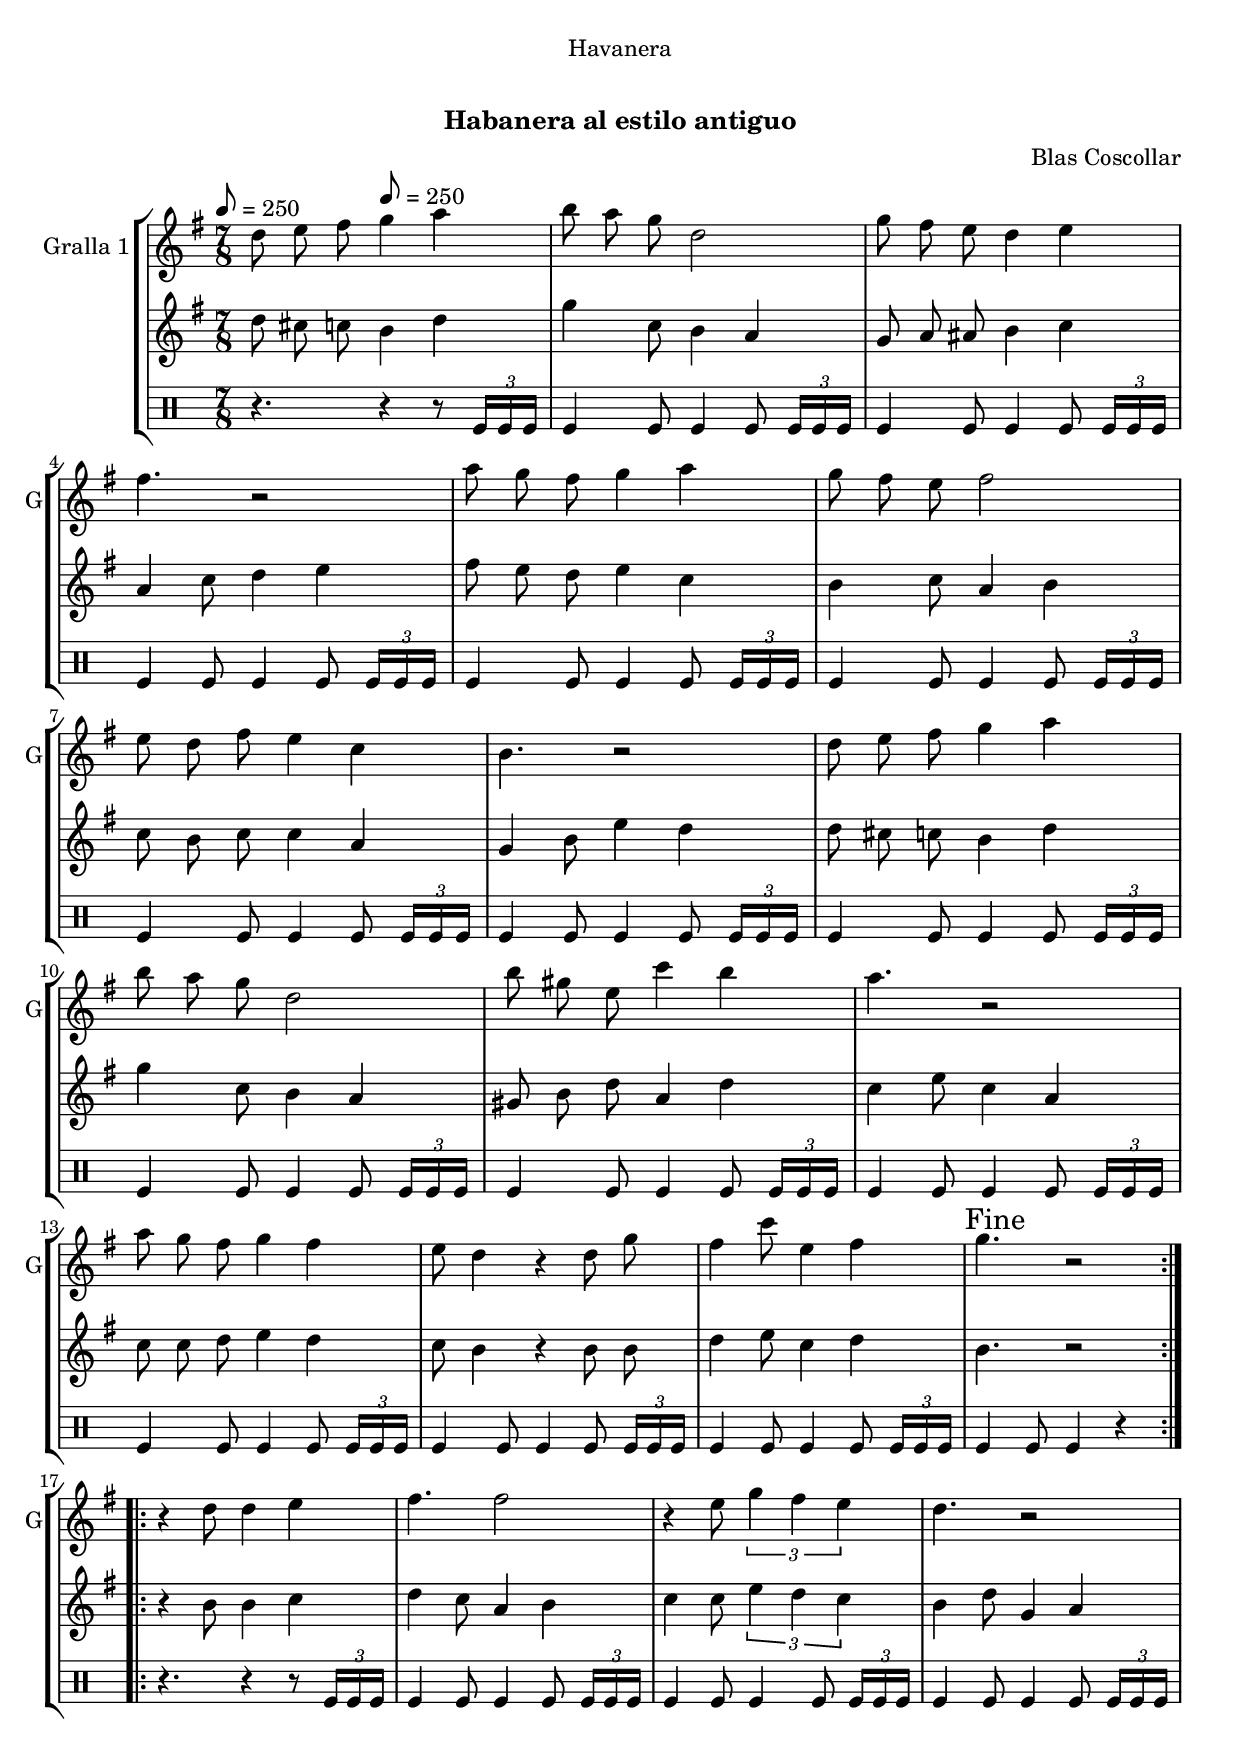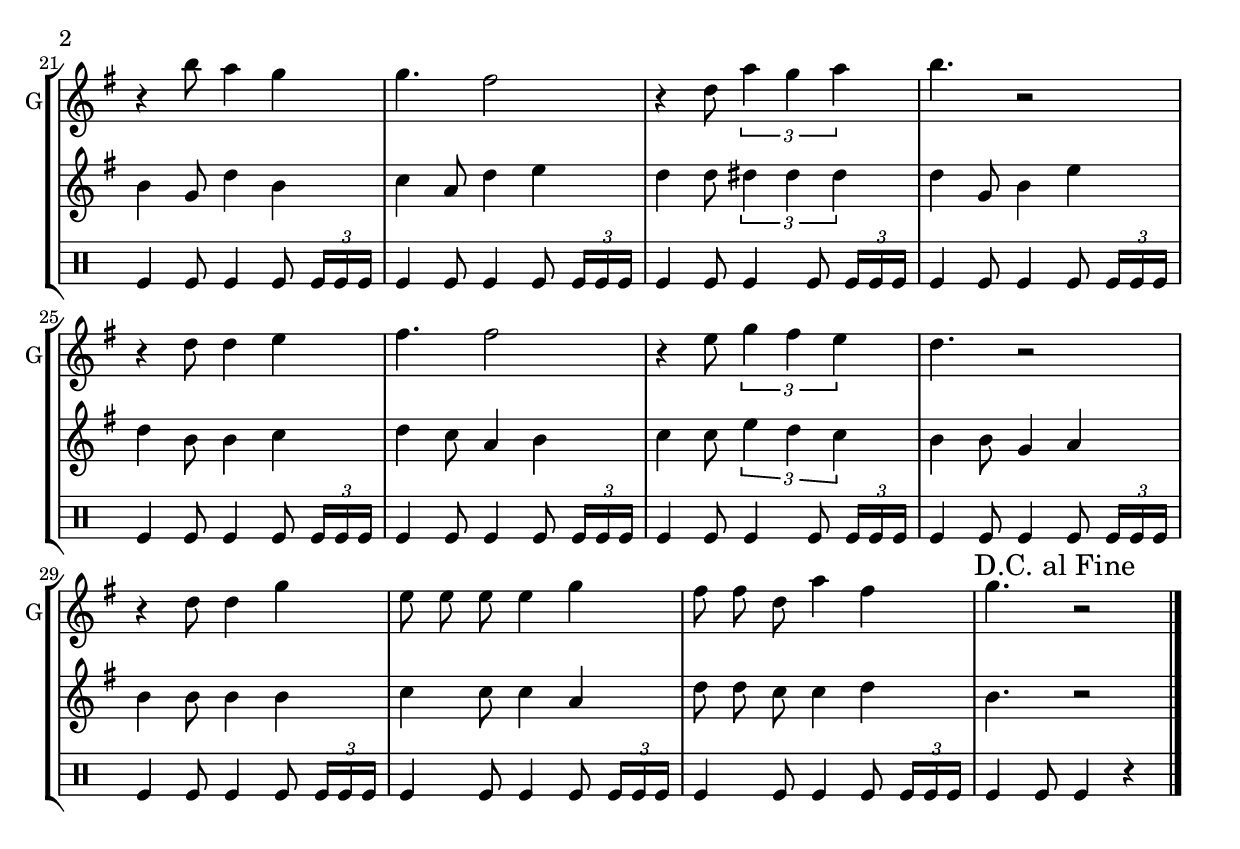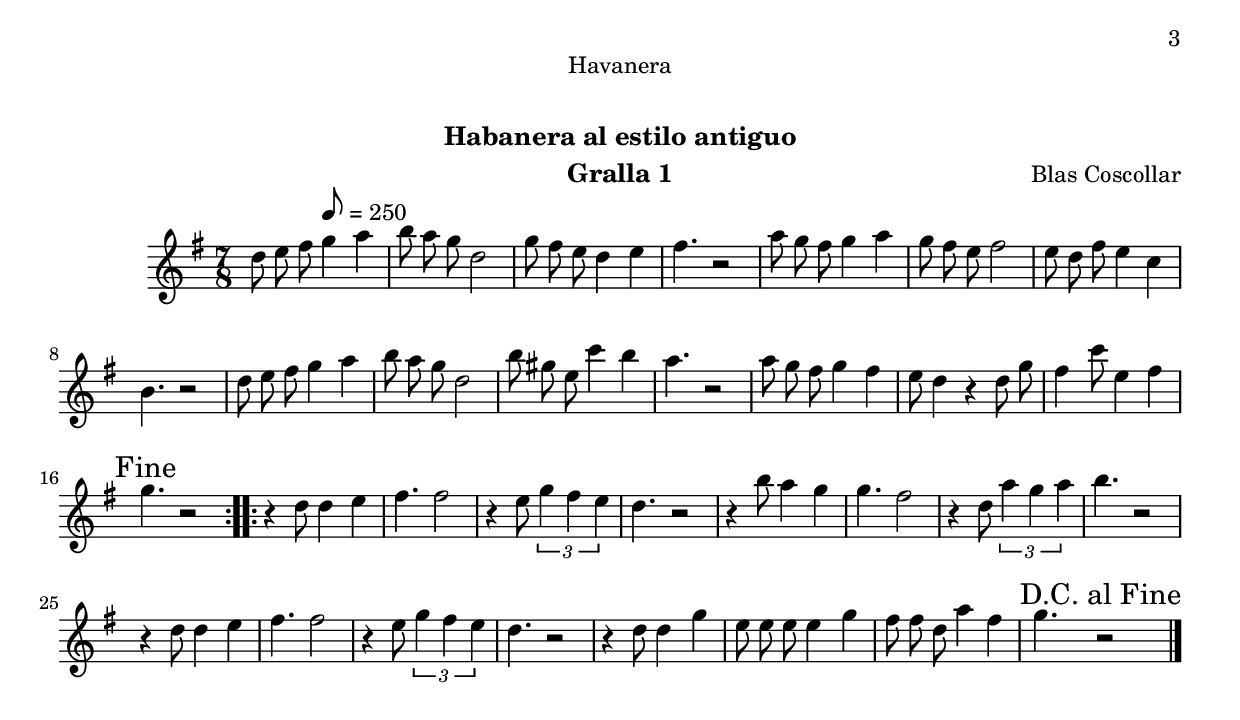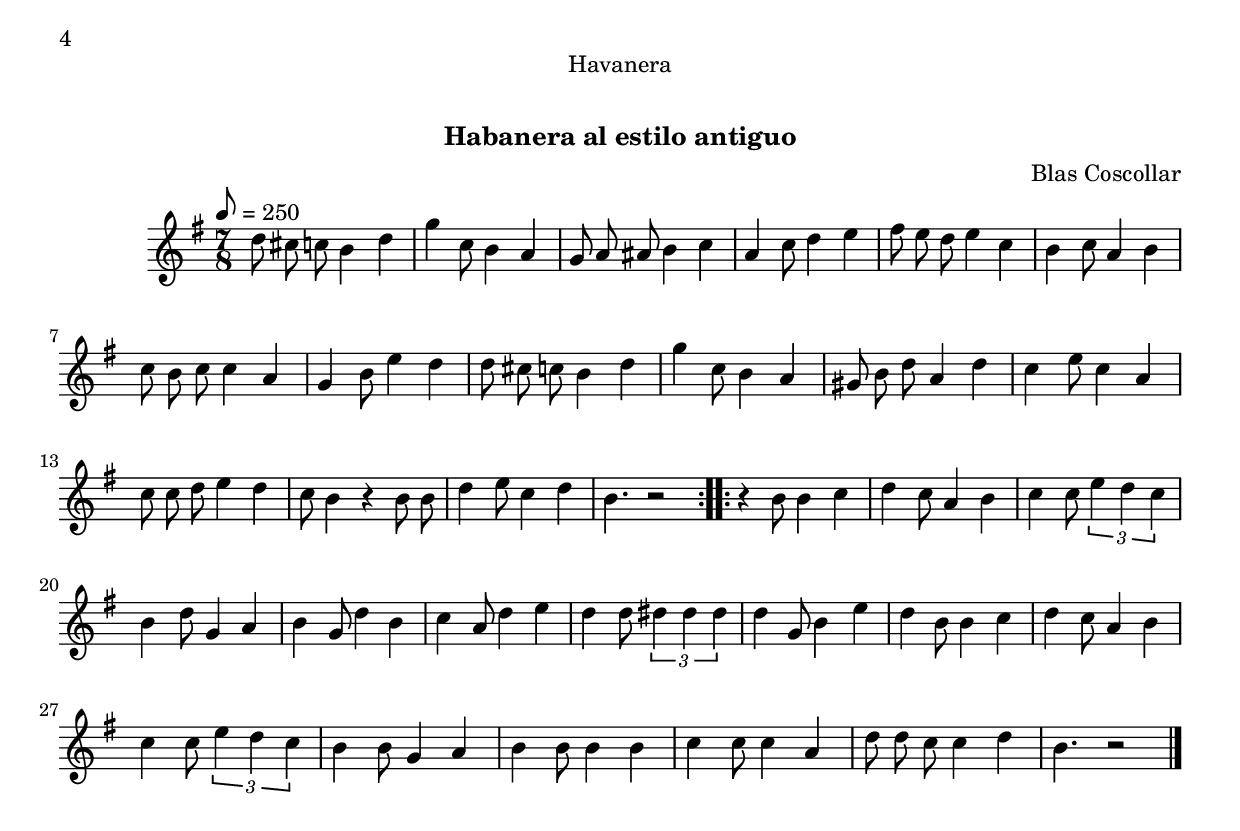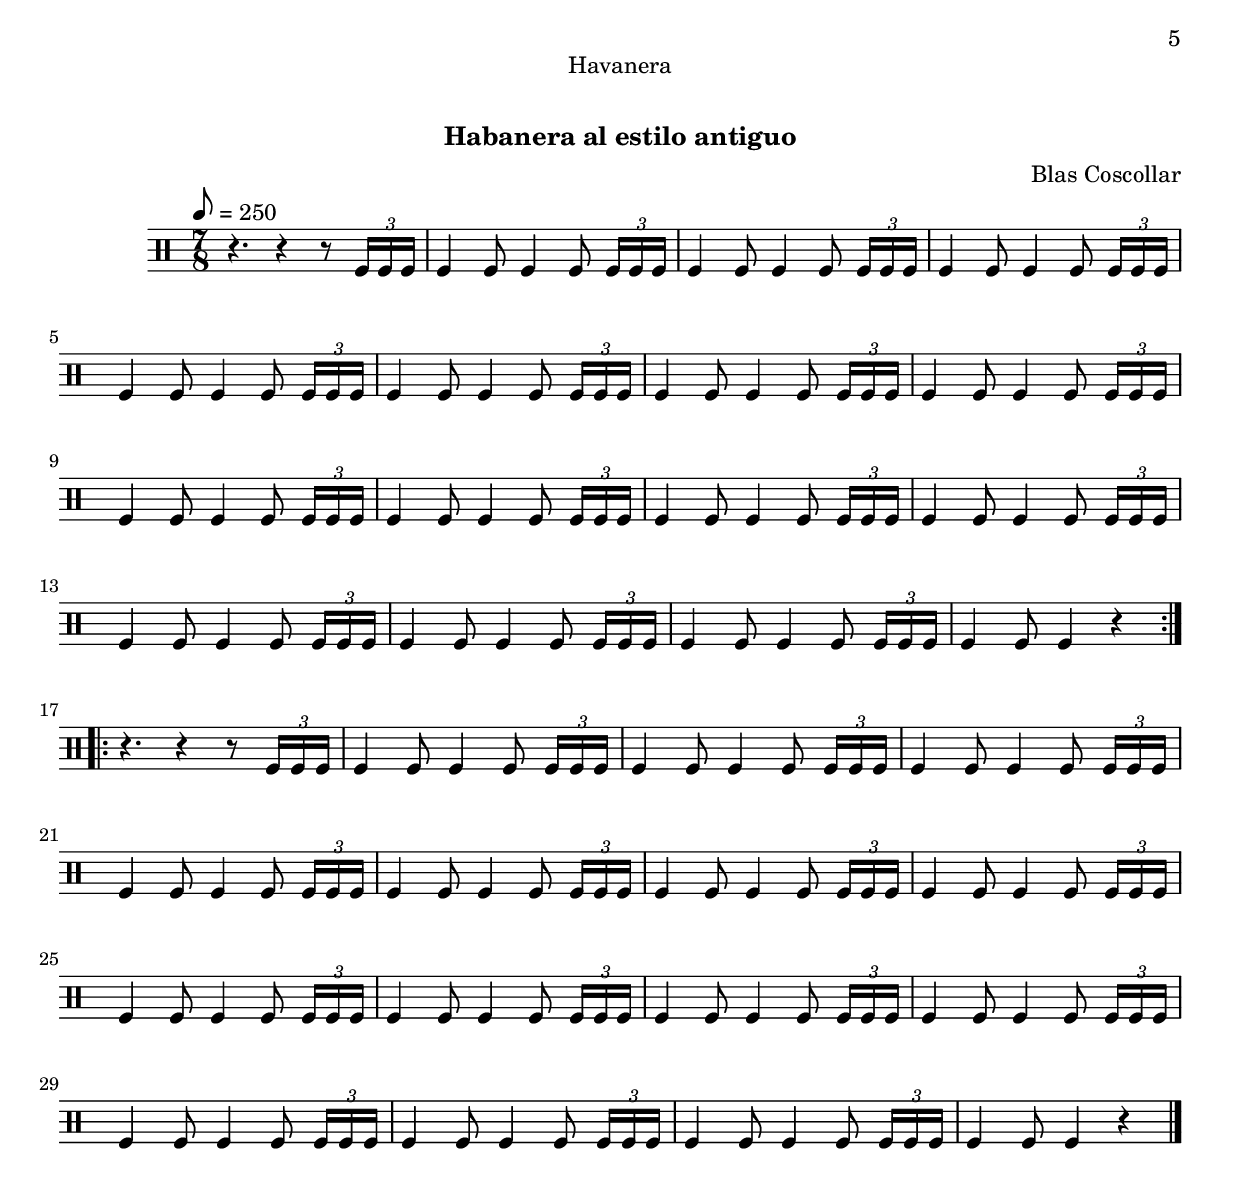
\version "2.16.0"

\header {
  dedication="Havanera"
  title="   "
  subtitle="Habanera al estilo antiguo"
  subsubtitle=""
  poet=""
  meter=""
  piece=""
  composer="Blas Coscollar"
  arranger=""
  opus=""
  instrument=""
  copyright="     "
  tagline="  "
}

liniaroAa =
\relative d''
{
  \clef treble
  \key g \major
  \time 7/8
  \repeat volta 2 { d8 e fis \tempo 8 = 250 g4 a  |
  b8 a g d2  |
  g8 fis e d4 e  |
  fis4. r2  |
  %05
  a8 g fis g4 a  |
  g8 fis e fis2  |
  e8 d fis e4 c  |
  b4. r2  |
  d8 e fis g4 a  |
  %10
  b8 a g d2  |
  b'8 gis e c'4 b  |
  a4. r2  |
  a8 g fis g4 fis  |
  e8 d4 r d8 g  |
  %15
  fis4 c'8 e,4 fis  |
  \mark "Fine" g4. r2  | }
  \repeat volta 2 { r4 d8 d4 e  |
  fis4. fis2  |
  r4 e8 \times 2/3 { g4 fis e }  |
  %20
  d4. r2  |
  r4 b'8 a4 g  |
  g4. fis2  |
  r4 d8 \times 2/3 { a'4 g a }  |
  b4. r2  |
  %25
  r4 d,8 d4 e  |
  fis4. fis2  |
  r4 e8 \times 2/3 { g4 fis e }  |
  d4. r2  |
  r4 d8 d4 g  |
  %30
  e8 e e e4 g  |
  fis8 fis d a'4 fis  |
  \mark "D.C. al Fine" g4. r2  \bar "|."
  }
}

liniaroAb =
\relative d''
{
  \tempo 8 = 250
  \clef treble
  \key g \major
  \time 7/8
  \repeat volta 2 { d8 cis c b4 d  |
  g4 c,8 b4 a  |
  g8 a ais b4 c  |
  a4 c8 d4 e  |
  %05
  fis8 e d e4 c  |
  b4 c8 a4 b  |
  c8 b c c4 a  |
  g4 b8 e4 d  |
  d8 cis c b4 d  |
  %10
  g4 c,8 b4 a  |
  gis8 b d a4 d  |
  c4 e8 c4 a  |
  c8 c d e4 d  |
  c8 b4 r b8 b  |
  %15
  d4 e8 c4 d  |
  b4. r2  | }
  \repeat volta 2 { r4 b8 b4 c  |
  d4 c8 a4 b  |
  c4 c8 \times 2/3 { e4 d c }  |
  %20
  b4 d8 g,4 a  |
  b4 g8 d'4 b  |
  c4 a8 d4 e  |
  d4 d8 \times 2/3 { dis4 dis dis }  |
  d4 g,8 b4 e  |
  %25
  d4 b8 b4 c  |
  d4 c8 a4 b  |
  c4 c8 \times 2/3 { e4 d c }  |
  b4 b8 g4 a  |
  b4 b8 b4 b  |
  %30
  c4 c8 c4 a  |
  d8 d c c4 d  |
  b4. r2  \bar "|."
  }
}

liniaroAc =
\drummode
{
  \tempo 8 = 250
  \time 7/8
  \repeat volta 2 { r4. r4 r8 \times 2/3 { tomfl16 tomfl tomfl }  |
  tomfl4 tomfl8 tomfl4 tomfl8 \times 2/3 { tomfl16 tomfl tomfl }  |
  tomfl4 tomfl8 tomfl4 tomfl8 \times 2/3 { tomfl16 tomfl tomfl }  |
  tomfl4 tomfl8 tomfl4 tomfl8 \times 2/3 { tomfl16 tomfl tomfl }  |
  %05
  tomfl4 tomfl8 tomfl4 tomfl8 \times 2/3 { tomfl16 tomfl tomfl }  |
  tomfl4 tomfl8 tomfl4 tomfl8 \times 2/3 { tomfl16 tomfl tomfl }  |
  tomfl4 tomfl8 tomfl4 tomfl8 \times 2/3 { tomfl16 tomfl tomfl }  |
  tomfl4 tomfl8 tomfl4 tomfl8 \times 2/3 { tomfl16 tomfl tomfl }  |
  tomfl4 tomfl8 tomfl4 tomfl8 \times 2/3 { tomfl16 tomfl tomfl }  |
  %10
  tomfl4 tomfl8 tomfl4 tomfl8 \times 2/3 { tomfl16 tomfl tomfl }  |
  tomfl4 tomfl8 tomfl4 tomfl8 \times 2/3 { tomfl16 tomfl tomfl }  |
  tomfl4 tomfl8 tomfl4 tomfl8 \times 2/3 { tomfl16 tomfl tomfl }  |
  tomfl4 tomfl8 tomfl4 tomfl8 \times 2/3 { tomfl16 tomfl tomfl }  |
  tomfl4 tomfl8 tomfl4 tomfl8 \times 2/3 { tomfl16 tomfl tomfl }  |
  %15
  tomfl4 tomfl8 tomfl4 tomfl8 \times 2/3 { tomfl16 tomfl tomfl }  |
  tomfl4 tomfl8 tomfl4 r  | }
  \repeat volta 2 { r4. r4 r8 \times 2/3 { tomfl16 tomfl tomfl }  |
  tomfl4 tomfl8 tomfl4 tomfl8 \times 2/3 { tomfl16 tomfl tomfl }  |
  tomfl4 tomfl8 tomfl4 tomfl8 \times 2/3 { tomfl16 tomfl tomfl }  |
  %20
  tomfl4 tomfl8 tomfl4 tomfl8 \times 2/3 { tomfl16 tomfl tomfl }  |
  tomfl4 tomfl8 tomfl4 tomfl8 \times 2/3 { tomfl16 tomfl tomfl }  |
  tomfl4 tomfl8 tomfl4 tomfl8 \times 2/3 { tomfl16 tomfl tomfl }  |
  tomfl4 tomfl8 tomfl4 tomfl8 \times 2/3 { tomfl16 tomfl tomfl }  |
  tomfl4 tomfl8 tomfl4 tomfl8 \times 2/3 { tomfl16 tomfl tomfl }  |
  %25
  tomfl4 tomfl8 tomfl4 tomfl8 \times 2/3 { tomfl16 tomfl tomfl }  |
  tomfl4 tomfl8 tomfl4 tomfl8 \times 2/3 { tomfl16 tomfl tomfl }  |
  tomfl4 tomfl8 tomfl4 tomfl8 \times 2/3 { tomfl16 tomfl tomfl }  |
  tomfl4 tomfl8 tomfl4 tomfl8 \times 2/3 { tomfl16 tomfl tomfl }  |
  tomfl4 tomfl8 tomfl4 tomfl8 \times 2/3 { tomfl16 tomfl tomfl }  |
  %30
  tomfl4 tomfl8 tomfl4 tomfl8 \times 2/3 { tomfl16 tomfl tomfl }  |
  tomfl4 tomfl8 tomfl4 tomfl8 \times 2/3 { tomfl16 tomfl tomfl }  |
  tomfl4 tomfl8 tomfl4 r  \bar "|."
  }
}

\bookpart {
  \score {
    \new StaffGroup {
      \override Score.RehearsalMark #'self-alignment-X = #LEFT
      <<
        \new Staff \with {instrumentName = #"Gralla 1" shortInstrumentName = #"G"} \liniaroAa
        \new Staff \with {instrumentName = #"" shortInstrumentName = #" "} \liniaroAb
        \new DrumStaff \with {instrumentName = #"" shortInstrumentName = #" "} \liniaroAc
      >>
    }
    \layout {}
  }\score { \unfoldRepeats
    \new StaffGroup {
      \override Score.RehearsalMark #'self-alignment-X = #LEFT
      <<
        \new Staff \with {instrumentName = #"Gralla 1" shortInstrumentName = #"G"} \liniaroAa
        \new Staff \with {instrumentName = #"" shortInstrumentName = #" "} \liniaroAb
        \new DrumStaff \with {instrumentName = #"" shortInstrumentName = #" "} \liniaroAc
      >>
    }
    \midi {}
  }
}

\bookpart {
  \header {instrument="Gralla 1"}
  \score {
    \new StaffGroup {
      \override Score.RehearsalMark #'self-alignment-X = #LEFT
      <<
        \new Staff \liniaroAa
      >>
    }
    \layout {}
  }\score { \unfoldRepeats
    \new StaffGroup {
      \override Score.RehearsalMark #'self-alignment-X = #LEFT
      <<
        \new Staff \liniaroAa
      >>
    }
    \midi {}
  }
}

\bookpart {
  \header {instrument=""}
  \score {
    \new StaffGroup {
      \override Score.RehearsalMark #'self-alignment-X = #LEFT
      <<
        \new Staff \liniaroAb
      >>
    }
    \layout {}
  }\score { \unfoldRepeats
    \new StaffGroup {
      \override Score.RehearsalMark #'self-alignment-X = #LEFT
      <<
        \new Staff \liniaroAb
      >>
    }
    \midi {}
  }
}

\bookpart {
  \header {instrument=""}
  \score {
    \new StaffGroup {
      \override Score.RehearsalMark #'self-alignment-X = #LEFT
      <<
        \new DrumStaff \liniaroAc
      >>
    }
    \layout {}
  }\score { \unfoldRepeats
    \new StaffGroup {
      \override Score.RehearsalMark #'self-alignment-X = #LEFT
      <<
        \new DrumStaff \liniaroAc
      >>
    }
    \midi {}
  }
}

